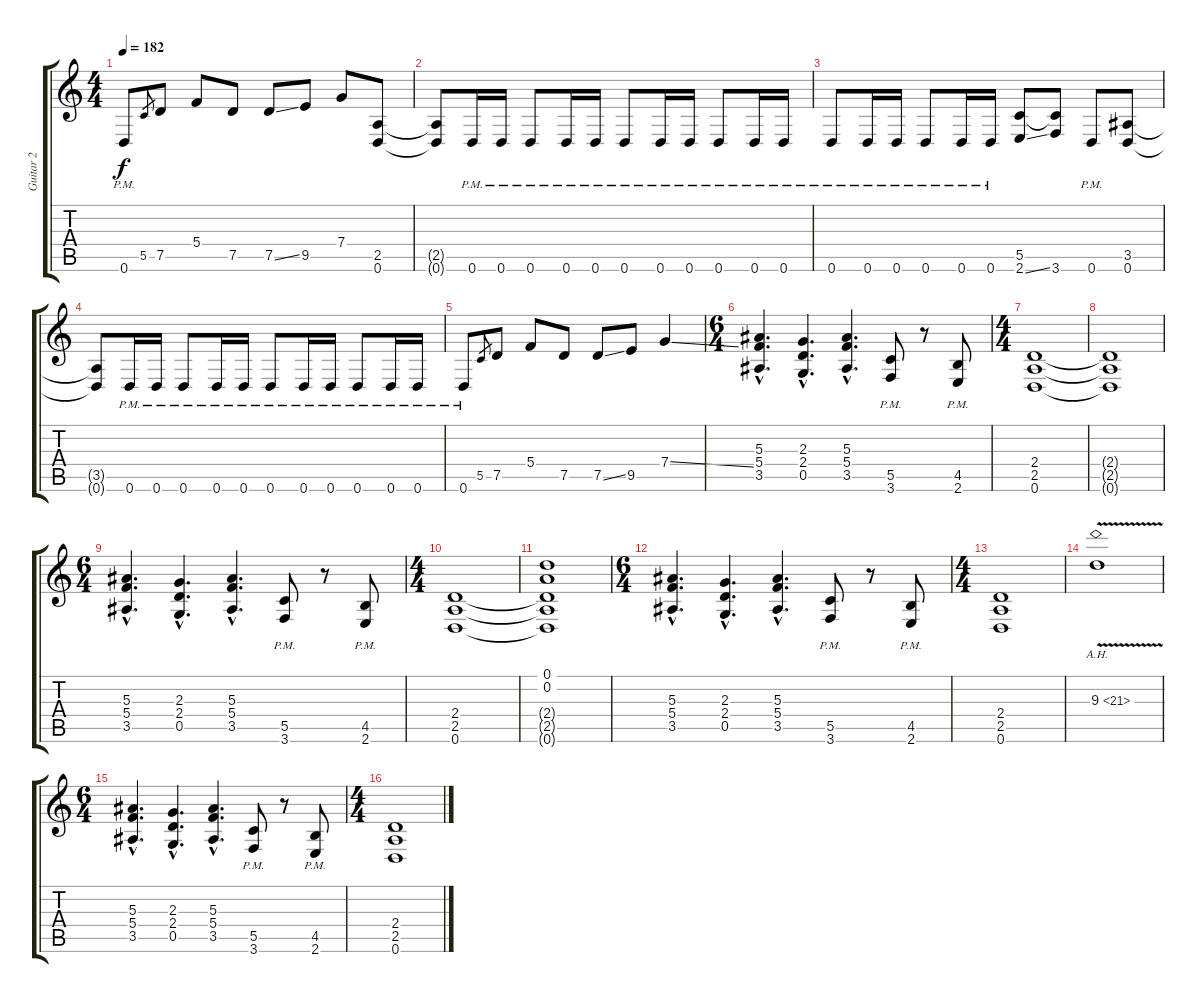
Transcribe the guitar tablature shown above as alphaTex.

\track ("Guitar 2" "Guitar 2") {instrument distortionguitar}
\staff {score tabs}
\tuning (D4 A3 F3 C3 G2 D2) {hide}
\ts (4 4)
\tempo 182
\clef g2
\ks c
0.6{pm}.8{dy f} 5.5.8{gr} 7.5.8 5.4.8 7.5.8 7.5{ss}.8 9.5.8 7.4.8 (2.5 0.6).8 |
(2.5{t} 0.6{t}).8 0.6{pm}.16 0.6{pm}.16 0.6{pm}.8 0.6{pm}.16 0.6{pm}.16 0.6{pm}.8 0.6{pm}.16 0.6{pm}.16 0.6{pm}.8 0.6{pm}.16 0.6{pm}.16 |
0.6{pm}.8 0.6{pm}.16 0.6{pm}.16 0.6{pm}.8 0.6{pm}.16 0.6{pm}.16 (5.5 2.6{ss}).8 (5.5{t} 3.6).8 0.6{pm}.8 (3.5 0.6).8 |
(3.5{t} 0.6{t}).8 0.6{pm}.16 0.6{pm}.16 0.6{pm}.8 0.6{pm}.16 0.6{pm}.16 0.6{pm}.8 0.6{pm}.16 0.6{pm}.16 0.6{pm}.8 0.6{pm}.16 0.6{pm}.16 |
0.6{pm}.8 5.5.8{gr} 7.5.8 5.4.8 7.5.8 7.5{ss}.8 9.5.8 7.4{ss}.4 |
\ts (6 4)
(5.3{hac} 5.4{hac} 3.5{hac}).4{d} (2.3{hac} 2.4{hac} 0.5{hac}).4{d} (5.3{hac} 5.4{hac} 3.5{hac}).4{d} (5.5{pm} 3.6{pm}).8 r.8 (4.5{pm} 2.6{pm}).8 |
\ts (4 4)
(2.4 2.5 0.6).1 |
(2.4{t} 2.5{t} 0.6{t}).1 |
\ts (6 4)
(5.3{hac} 5.4{hac} 3.5{hac}).4{d} (2.3{hac} 2.4{hac} 0.5{hac}).4{d} (5.3{hac} 5.4{hac} 3.5{hac}).4{d} (5.5{pm} 3.6{pm}).8 r.8 (4.5{pm} 2.6{pm}).8 |
\ts (4 4)
(2.4 2.5 0.6).1 |
(0.1 0.2 2.4{t} 2.5{t} 0.6{t}).1 |
\ts (6 4)
(5.3{hac} 5.4{hac} 3.5{hac}).4{d} (2.3{hac} 2.4{hac} 0.5{hac}).4{d} (5.3{hac} 5.4{hac} 3.5{hac}).4{d} (5.5{pm} 3.6{pm}).8 r.8 (4.5{pm} 2.6{pm}).8 |
\ts (4 4)
(2.4 2.5 0.6).1 |
9.3{ah 12 v}.1 |
\ts (6 4)
(5.3{hac} 5.4{hac} 3.5{hac}).4{d} (2.3{hac} 2.4{hac} 0.5{hac}).4{d} (5.3{hac} 5.4{hac} 3.5{hac}).4{d} (5.5{pm} 3.6{pm}).8 r.8 (4.5{pm} 2.6{pm}).8 |
\ts (4 4)
(2.4 2.5 0.6).1
